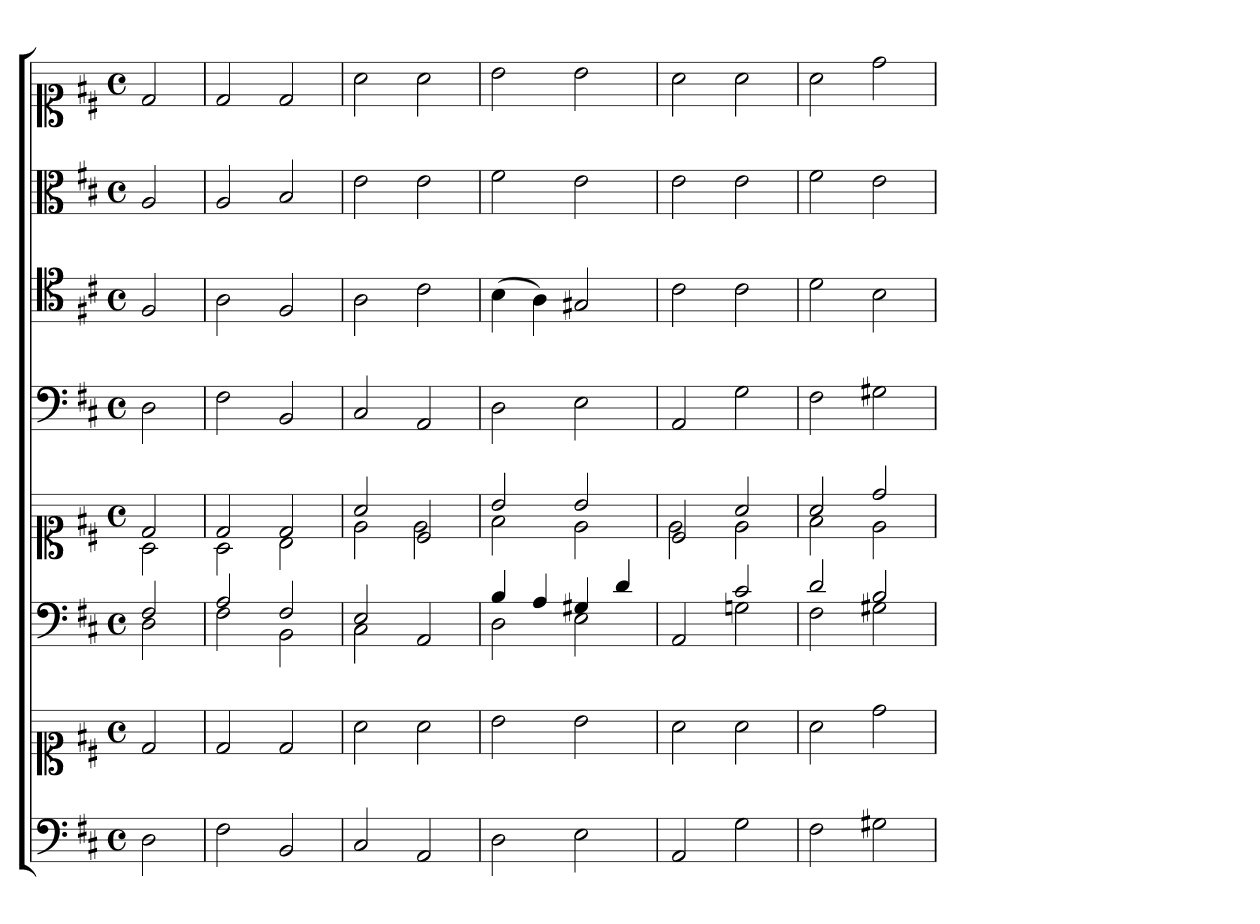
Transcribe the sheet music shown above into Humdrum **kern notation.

**kern	**kern	**kern	**kern	**kern	**kern	**kern	**kern
*part6	*part6	*part5	*part5	*part4	*part3	*part2	*part1
*staff8	*staff7	*staff6	*staff5	*staff4	*staff3	*staff2	*staff1
*clefF4	*clefC1	*clefF4	*clefC1	*clefF4	*clefC4	*clefC3	*clefC1
*k[f#c#]	*k[f#c#]	*k[f#c#]	*k[f#c#]	*k[f#c#]	*k[f#c#]	*k[f#c#]	*k[f#c#]
*D:	*D:	*D:	*D:	*D:	*D:	*D:	*D:
*M4/4	*M4/4	*M4/4	*M4/4	*M4/4	*M4/4	*M4/4	*M4/4
*met(c)	*met(c)	*met(c)	*met(c)	*met(c)	*met(c)	*met(c)	*met(c)
*MM180	*MM180	*MM180	*MM180	*MM180	*MM180	*MM180	*MM180
=1	=1	=1	=1	=1	=1	=1	=1
*	*	*^	*^	*	*	*	*
2D	2d	2F#	2D	2d	2A	2D	2F#	2A	2d
=2	=2	=2	=2	=2	=2	=2	=2	=2	=2
2F#	2d	2A	2F#	2d	2A	2F#	2A	2A	2d
2BB	2d	2F#	2BB	2d	2B	2BB	2F#	2B	2d
=3	=3	=3	=3	=3	=3	=3	=3	=3	=3
2C#	2a	2E	2C#	2a	2e	2C#	2A	2e	2a
2AA	2a	2ryy	2AA	2c#	2e	2AA	2c#	2e	2a
=4	=4	=4	=4	=4	=4	=4	=4	=4	=4
2D	2b	4B	2D	2b	2f#	2D	(4B	2f#	2b
.	.	4A	.	.	.	.	4A)	.	.
2E	2b	4G#X	2E	2b	2e	2E	2G#X	2e	2b
.	.	4d	.	.	.	.	.	.	.
=5	=5	=5	=5	=5	=5	=5	=5	=5	=5
2AA	2a	2ryy	2AA	2c#	2e	2AA	2c#	2e	2a
2G	2a	2c#	2Gn	2a	2e	2G	2c#	2e	2a
=6	=6	=6	=6	=6	=6	=6	=6	=6	=6
2F#	2a	2d	2F#	2a	2f#	2F#	2d	2f#	2a
2G#X	2dd	2B	2G#X	2dd	2e	2G#X	2B	2e	2dd
*	*	*v	*v	*	*	*	*	*	*
*	*	*	*v	*v	*	*	*	*
=	=	=	=	=	=	=	=
*-	*-	*-	*-	*-	*-	*-	*-
